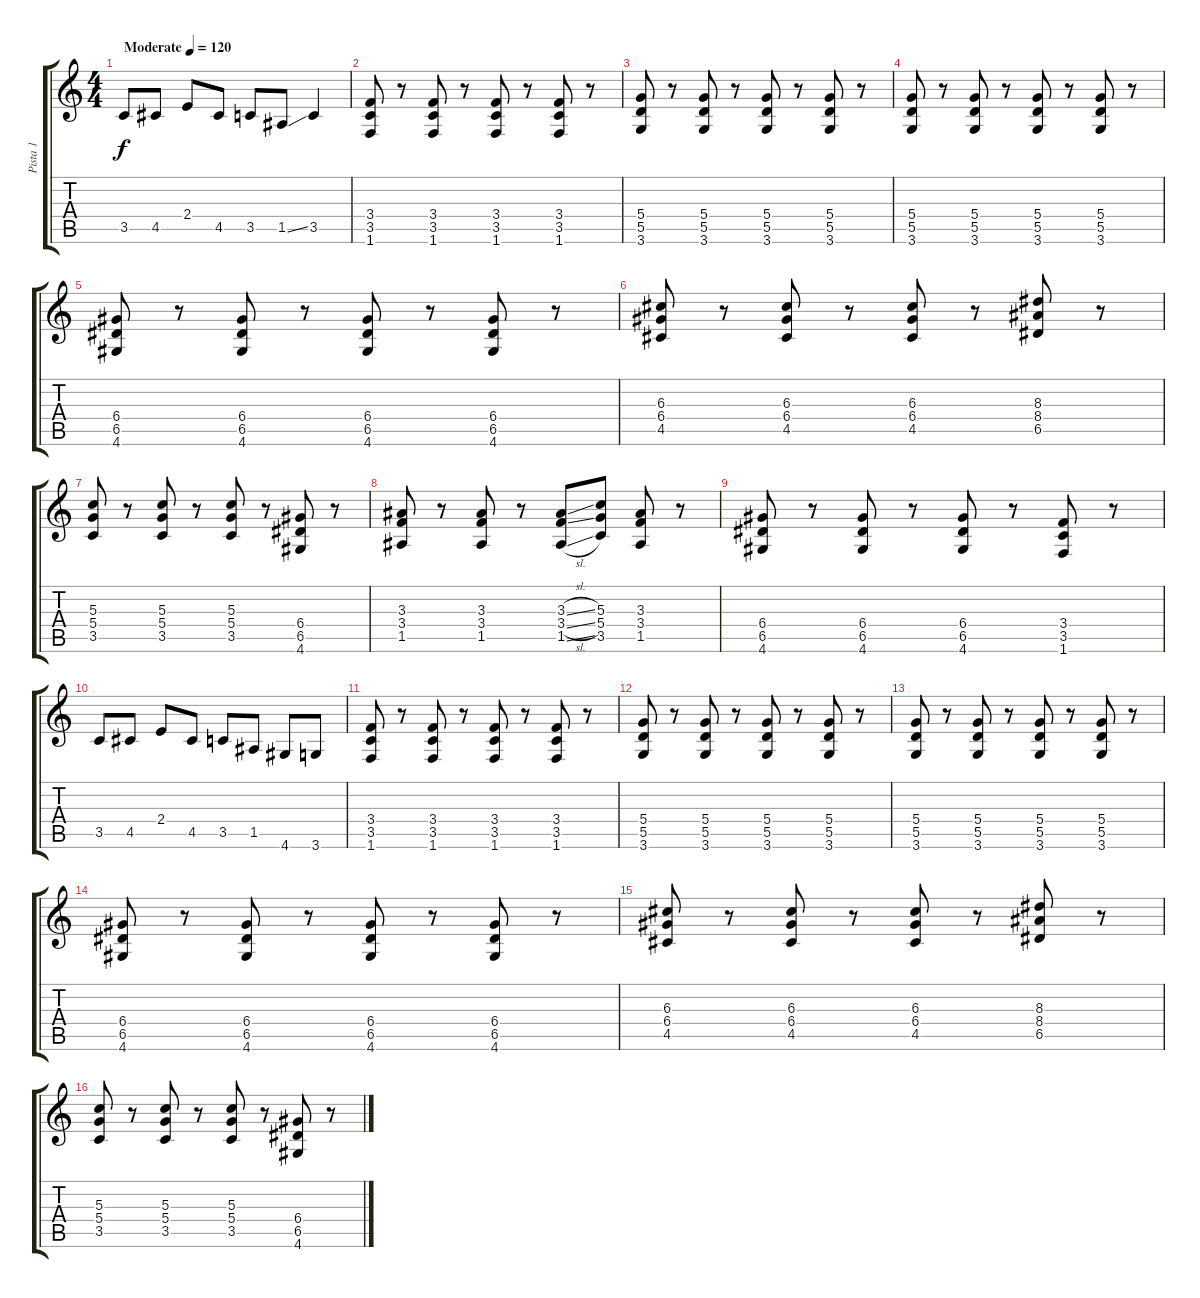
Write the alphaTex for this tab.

\track ("Pista 1" "Pista 1") {instrument acousticguitarsteel}
\staff {score tabs}
\tuning (E4 B3 G3 D3 A2 E2) {hide}
\ts (4 4)
\tempo (120 "Moderate")
\clef g2
\ks c
3.5.8{dy f instrument acousticguitarsteel} 4.5.8 2.4.8 4.5.8 3.5.8 1.5{ss}.8 3.5.4 |
(3.4 3.5 1.6).8 r.8 (3.4 3.5 1.6).8 r.8 (3.4 3.5 1.6).8 r.8 (3.4 3.5 1.6).8 r.8 |
(5.4 5.5 3.6).8 r.8 (5.4 5.5 3.6).8 r.8 (5.4 5.5 3.6).8 r.8 (5.4 5.5 3.6).8 r.8 |
(5.4 5.5 3.6).8 r.8 (5.4 5.5 3.6).8 r.8 (5.4 5.5 3.6).8 r.8 (5.4 5.5 3.6).8 r.8 |
(6.4 6.5 4.6).8 r.8 (6.4 6.5 4.6).8 r.8 (6.4 6.5 4.6).8 r.8 (6.4 6.5 4.6).8 r.8 |
(6.3 6.4 4.5).8 r.8 (6.3 6.4 4.5).8 r.8 (6.3 6.4 4.5).8 r.8 (8.3 8.4 6.5).8 r.8 |
(5.3 5.4 3.5).8 r.8 (5.3 5.4 3.5).8 r.8 (5.3 5.4 3.5).8 r.8 (6.4 6.5 4.6).8 r.8 |
(3.3 3.4 1.5).8 r.8 (3.3 3.4 1.5).8 r.8 (3.3{sl} 3.4{sl} 1.5{sl}).8 (5.3 5.4 3.5).8 (3.3 3.4 1.5).8 r.8 |
(6.4 6.5 4.6).8 r.8 (6.4 6.5 4.6).8 r.8 (6.4 6.5 4.6).8 r.8 (3.4 3.5 1.6).8 r.8 |
3.5.8 4.5.8 2.4.8 4.5.8 3.5.8 1.5.8 4.6.8 3.6.8 |
(3.4 3.5 1.6).8 r.8 (3.4 3.5 1.6).8 r.8 (3.4 3.5 1.6).8 r.8 (3.4 3.5 1.6).8 r.8 |
(5.4 5.5 3.6).8 r.8 (5.4 5.5 3.6).8 r.8 (5.4 5.5 3.6).8 r.8 (5.4 5.5 3.6).8 r.8 |
(5.4 5.5 3.6).8 r.8 (5.4 5.5 3.6).8 r.8 (5.4 5.5 3.6).8 r.8 (5.4 5.5 3.6).8 r.8 |
(6.4 6.5 4.6).8 r.8 (6.4 6.5 4.6).8 r.8 (6.4 6.5 4.6).8 r.8 (6.4 6.5 4.6).8 r.8 |
(6.3 6.4 4.5).8 r.8 (6.3 6.4 4.5).8 r.8 (6.3 6.4 4.5).8 r.8 (8.3 8.4 6.5).8 r.8 |
(5.3 5.4 3.5).8 r.8 (5.3 5.4 3.5).8 r.8 (5.3 5.4 3.5).8 r.8 (6.4 6.5 4.6).8 r.8
